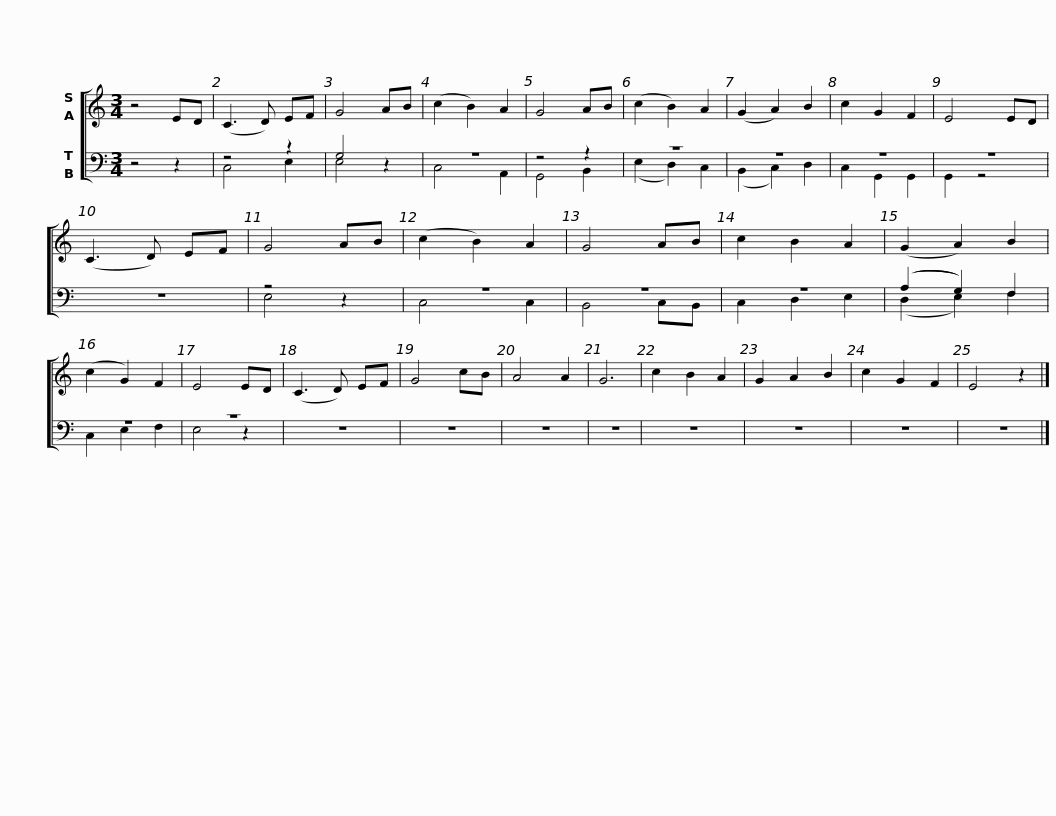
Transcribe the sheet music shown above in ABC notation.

X:1
%%score [ 1 ( 2 3 ) ]
L:1/8
M:3/4
I:linebreak $
K:C
V:1 treble
V:2 bass
V:3 bass
V:1
 z4 ED | (C3 D) EF | G4 AB | (c2 B2) A2 | G4 AB | %5
 (c2 B2) A2 | (G2 A2) B2 | c2 G2 F2 | E4 ED | (C3 D) EF | %10
 G4 AB |$ (c2 B2) A2 | G4 AB | c2 B2 A2 | (G2 A2) B2 | %15
 (c2 G2) F2 | E4 ED | (C3 D) EF | G4 cB | A4 A2 | %20
 G6 | c2 B2 A2 | G2 A2 B2 | c2 G2 F2 |$ E4 z2 |] %25
V:2
 z4 z2 | z4 z2 | G,4 z2 | z6 | z4 z2 | %5
 z6 | z6 | z6 | z6 | z6 | %10
 z4 z2 |$ z6 | z6 | z6 | ((A,2 G,2)) F,2 | %15
 z6 | z6 | z6 | z6 | z6 | %20
 z6 | z6 | z6 | z6 |$ z6 |] %25
V:3
 z4 z2 | C,4 E,2 | E,4 z2 | C,4 A,,2 | G,,4 B,,2 | %5
 (E,2 D,2) C,2 | (B,,2 C,2) D,2 | C,2 G,,2 G,,2 | G,,2 z4 | x6 | %10
 E,4 z2 |$ C,4 C,2 | B,,4 C,B,, | C,2 D,2 E,2 | (D,2 E,2) F,2 | %15
 C,2 E,2 F,2 | E,4 z2 | x6 | x6 | x6 | %20
 x6 | x6 | x6 | x6 |$ x6 |] %25
